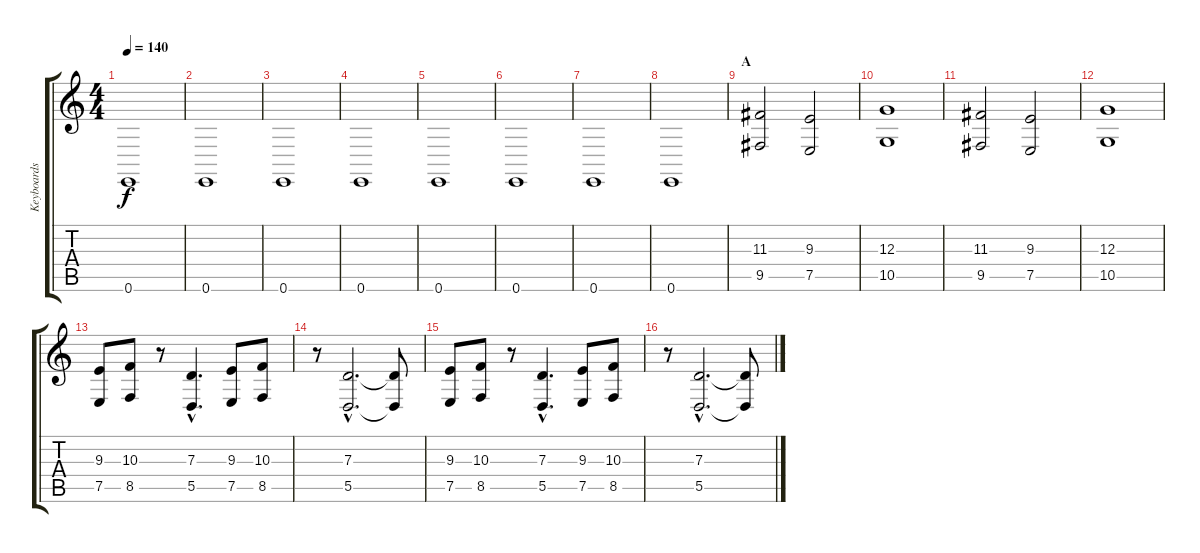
\track ("Keyboards" "Keyboards") {instrument stringensemble1}
\staff {score tabs}
\tuning (E4 B3 G3 D3 A2 E2) {hide}
\ts (4 4)
\tempo 140
\clef g2
\ks c
0.6.1{dy f} |
0.6.1 |
0.6.1 |
0.6.1 |
0.6.1 |
0.6.1 |
0.6.1 |
0.6.1 |
\section ("" "A")
(11.3 9.5).2 (9.3 7.5).2 |
(12.3 10.5).1 |
(11.3 9.5).2 (9.3 7.5).2 |
(12.3 10.5).1 |
(9.3 7.5).8 (10.3 8.5).8 r.8 (7.3{hac} 5.5{hac}).4{d} (9.3 7.5).8 (10.3 8.5).8 |
r.8 (7.3{hac} 5.5{hac}).2{d} (7.3{t} 5.5{t}).8 |
(9.3 7.5).8 (10.3 8.5).8 r.8 (7.3{hac} 5.5{hac}).4{d} (9.3 7.5).8 (10.3 8.5).8 |
r.8 (7.3{hac} 5.5{hac}).2{d} (7.3{t} 5.5{t}).8
